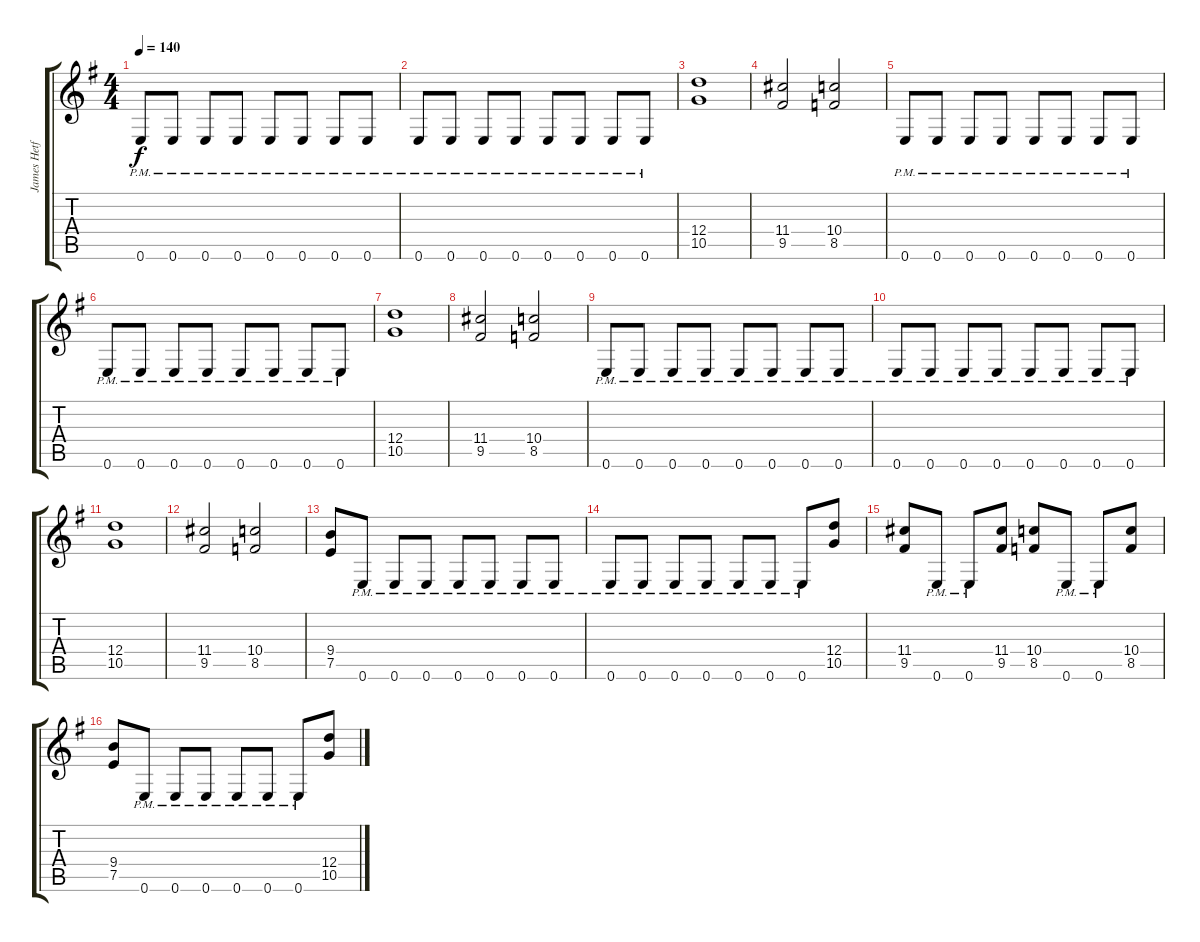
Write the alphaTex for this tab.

\track ("James Hetfield" "James Hetf") {instrument distortionguitar}
\staff {score tabs}
\tuning (E4 B3 G3 D3 A2 E2) {hide}
\ts (4 4)
\tempo 140
\clef g2
\ks eminor
0.6{pm}.8{dy f} 0.6{pm}.8 0.6{pm}.8 0.6{pm}.8 0.6{pm}.8 0.6{pm}.8 0.6{pm}.8 0.6{pm}.8 |
0.6{pm}.8 0.6{pm}.8 0.6{pm}.8 0.6{pm}.8 0.6{pm}.8 0.6{pm}.8 0.6{pm}.8 0.6{pm}.8 |
(12.4 10.5).1 |
(11.4 9.5).2 (10.4 8.5).2 |
0.6{pm}.8 0.6{pm}.8 0.6{pm}.8 0.6{pm}.8 0.6{pm}.8 0.6{pm}.8 0.6{pm}.8 0.6{pm}.8 |
0.6{pm}.8 0.6{pm}.8 0.6{pm}.8 0.6{pm}.8 0.6{pm}.8 0.6{pm}.8 0.6{pm}.8 0.6{pm}.8 |
(12.4 10.5).1 |
(11.4 9.5).2 (10.4 8.5).2 |
0.6{pm}.8 0.6{pm}.8 0.6{pm}.8 0.6{pm}.8 0.6{pm}.8 0.6{pm}.8 0.6{pm}.8 0.6{pm}.8 |
0.6{pm}.8 0.6{pm}.8 0.6{pm}.8 0.6{pm}.8 0.6{pm}.8 0.6{pm}.8 0.6{pm}.8 0.6{pm}.8 |
(12.4 10.5).1 |
(11.4 9.5).2 (10.4 8.5).2 |
(9.4 7.5).8 0.6{pm}.8 0.6{pm}.8 0.6{pm}.8 0.6{pm}.8 0.6{pm}.8 0.6{pm}.8 0.6{pm}.8 |
0.6{pm}.8 0.6{pm}.8 0.6{pm}.8 0.6{pm}.8 0.6{pm}.8 0.6{pm}.8 0.6{pm}.8 (12.4 10.5).8 |
(11.4 9.5).8 0.6{pm}.8 0.6{pm}.8 (11.4 9.5).8 (10.4 8.5).8 0.6{pm}.8 0.6{pm}.8 (10.4 8.5).8 |
(9.4 7.5).8 0.6{pm}.8 0.6{pm}.8 0.6{pm}.8 0.6{pm}.8 0.6{pm}.8 0.6{pm}.8 (12.4 10.5).8
